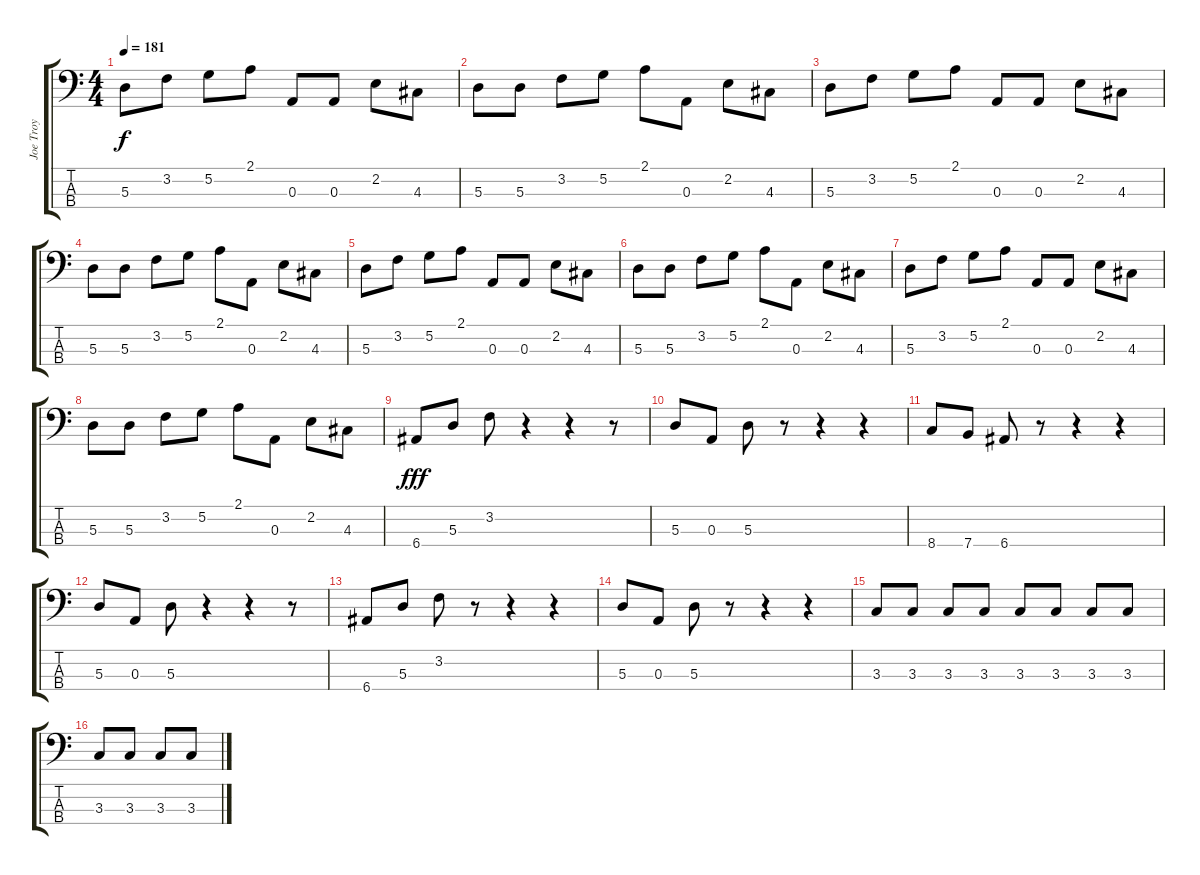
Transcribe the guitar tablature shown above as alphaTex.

\track ("Joe Troy" "Joe Troy") {instrument electricbassfinger}
\staff {score tabs}
\tuning (G2 D2 A1 E1) {hide}
\ts (4 4)
\tempo 181
\clef f4
\ks c
5.3.8{dy f} 3.2.8 5.2.8 2.1.8 0.3.8 0.3.8 2.2.8 4.3.8 |
5.3.8 5.3.8 3.2.8 5.2.8 2.1.8 0.3.8 2.2.8 4.3.8 |
5.3.8 3.2.8 5.2.8 2.1.8 0.3.8 0.3.8 2.2.8 4.3.8 |
5.3.8 5.3.8 3.2.8 5.2.8 2.1.8 0.3.8 2.2.8 4.3.8 |
5.3.8 3.2.8 5.2.8 2.1.8 0.3.8 0.3.8 2.2.8 4.3.8 |
5.3.8 5.3.8 3.2.8 5.2.8 2.1.8 0.3.8 2.2.8 4.3.8 |
5.3.8 3.2.8 5.2.8 2.1.8 0.3.8 0.3.8 2.2.8 4.3.8 |
5.3.8 5.3.8 3.2.8 5.2.8 2.1.8 0.3.8 2.2.8 4.3.8 |
6.4.8{dy fff} 5.3.8 3.2.8 r.4 r.4 r.8 |
5.3.8 0.3.8 5.3.8 r.8 r.4 r.4 |
8.4.8 7.4.8 6.4.8 r.8 r.4 r.4 |
5.3.8 0.3.8 5.3.8 r.4 r.4 r.8 |
6.4.8 5.3.8 3.2.8 r.8 r.4 r.4 |
5.3.8 0.3.8 5.3.8 r.8 r.4 r.4 |
3.3.8 3.3.8 3.3.8 3.3.8 3.3.8 3.3.8 3.3.8 3.3.8 |
3.3.8 3.3.8 3.3.8 3.3.8
